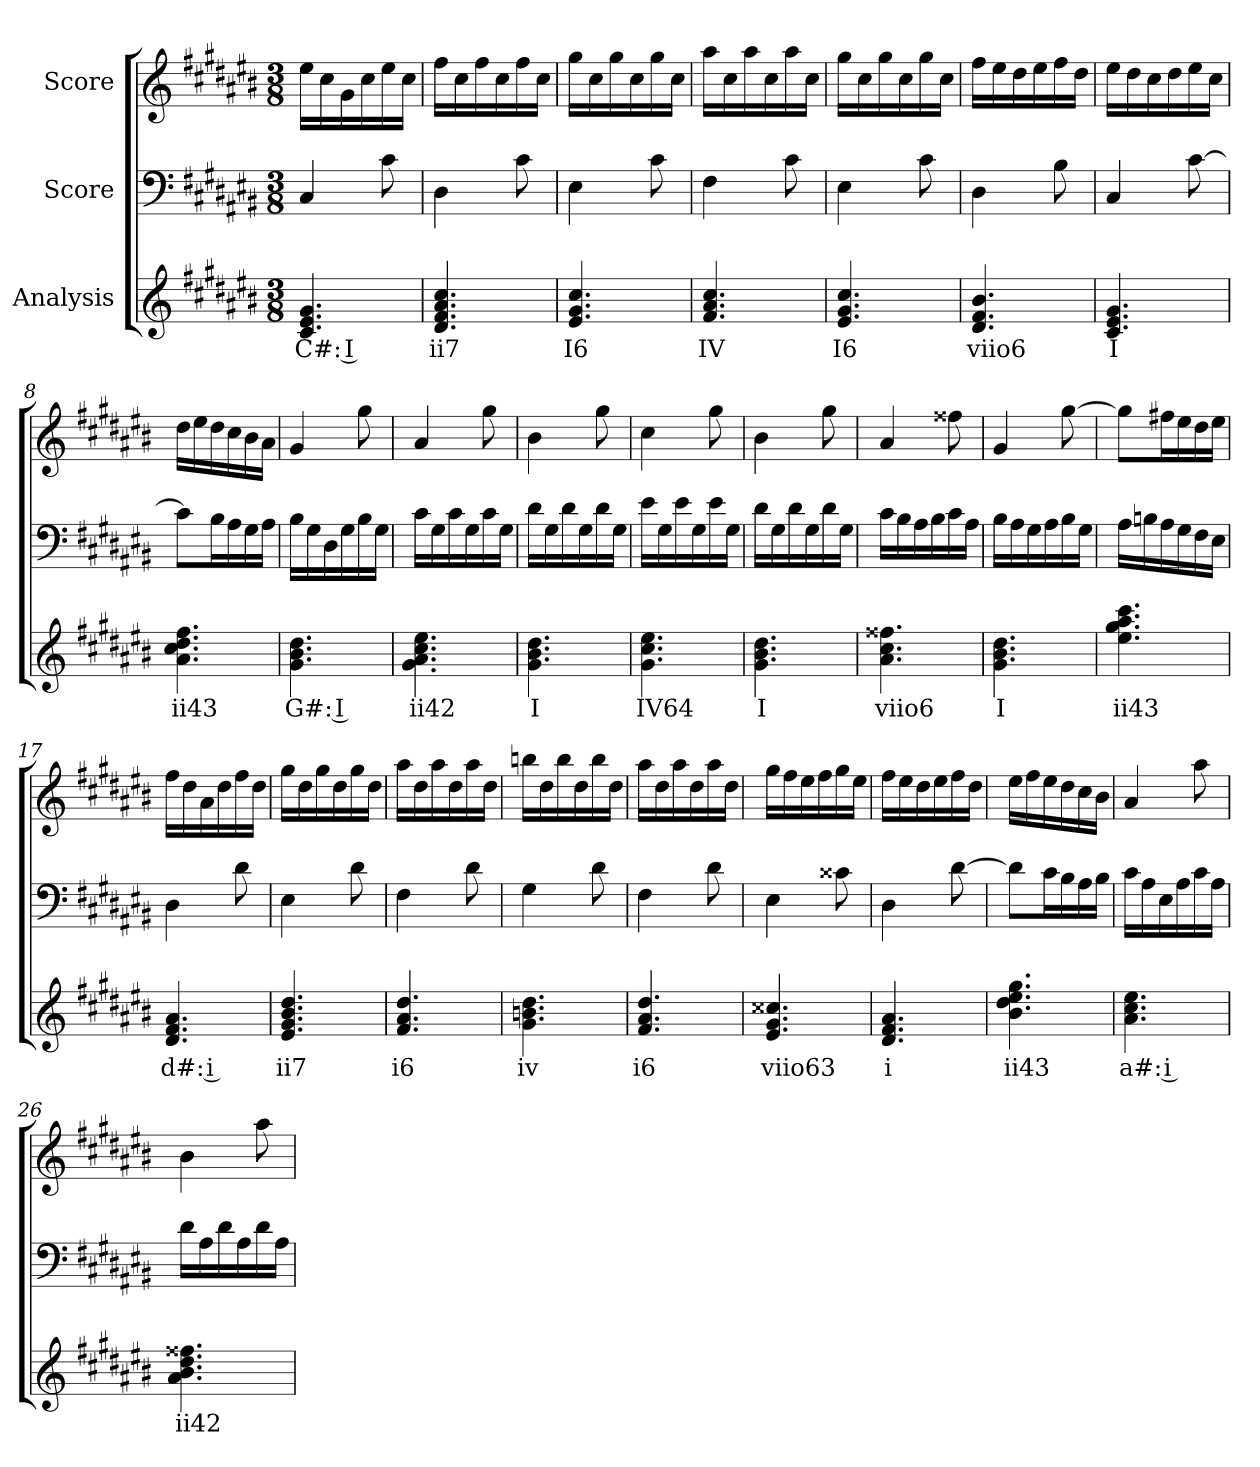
**kern	**text	**kern	**kern
*part3	*part3	*part2	*part1
*staff3	*staff3	*staff2	*staff1
*I"Analysis	*	*I"Score	*I"Score
*	*	*clefF4	*clefG2
*k[f#c#g#d#a#e#b#]	*	*k[f#c#g#d#a#e#b#]	*k[f#c#g#d#a#e#b#]
*M3/8	*	*M3/8	*M3/8
=1	=1	=1	=1
4.c# 4.e# 4.g#	C#: I	4C#/	16ee#\LL
.	.	.	16cc#\
.	.	.	16g#\
.	.	.	16cc#\
.	.	8c#\	16ee#\
.	.	.	16cc#\JJ
=2	=2	=2	=2
4.d# 4.f# 4.a# 4.cc#	ii7	4D#\	16ff#\LL
.	.	.	16cc#\
.	.	.	16ff#\
.	.	.	16cc#\
.	.	8c#\	16ff#\
.	.	.	16cc#\JJ
=3	=3	=3	=3
4.e# 4.g# 4.cc#	I6	4E#\	16gg#\LL
.	.	.	16cc#\
.	.	.	16gg#\
.	.	.	16cc#\
.	.	8c#\	16gg#\
.	.	.	16cc#\JJ
=4	=4	=4	=4
4.f# 4.a# 4.cc#	IV	4F#\	16aa#\LL
.	.	.	16cc#\
.	.	.	16aa#\
.	.	.	16cc#\
.	.	8c#\	16aa#\
.	.	.	16cc#\JJ
=5	=5	=5	=5
4.e# 4.g# 4.cc#	I6	4E#\	16gg#\LL
.	.	.	16cc#\
.	.	.	16gg#\
.	.	.	16cc#\
.	.	8c#\	16gg#\
.	.	.	16cc#\JJ
!!LO:LB:g=z
=6	=6	=6	=6
4.d# 4.f# 4.b#	viio6	4D#\	16ff#\LL
.	.	.	16ee#\
.	.	.	16dd#\
.	.	.	16ee#\
.	.	8B#\	16ff#\
.	.	.	16dd#\JJ
=7	=7	=7	=7
4.c# 4.e# 4.g#	I	4C#/	16ee#\LL
.	.	.	16dd#\
.	.	.	16cc#\
.	.	.	16dd#\
.	.	[8c#\	16ee#\
.	.	.	16cc#\JJ
=8	=8	=8	=8
4.a# 4.cc# 4.dd# 4.ff#	ii43	8c#\L]	16dd#\LL
.	.	.	16ee#\
.	.	16B#\L	16dd#\
.	.	16A#\	16cc#\
.	.	16G#\	16b#\
.	.	16A#\JJ	16a#\JJ
=9	=9	=9	=9
4.g# 4.b# 4.dd#	G#: I	16B#\LL	4g#/
.	.	16G#\	.
.	.	16D#\	.
.	.	16G#\	.
.	.	16B#\	8gg#\
.	.	16G#\JJ	.
=10	=10	=10	=10
4.g# 4.a# 4.cc# 4.ee#	ii42	16c#\LL	4a#/
.	.	16G#\	.
.	.	16c#\	.
.	.	16G#\	.
.	.	16c#\	8gg#\
.	.	16G#\JJ	.
=11	=11	=11	=11
4.g# 4.b# 4.dd#	I	16d#\LL	4b#\
.	.	16G#\	.
.	.	16d#\	.
.	.	16G#\	.
.	.	16d#\	8gg#\
.	.	16G#\JJ	.
!!LO:LB:g=z
=12	=12	=12	=12
4.g# 4.cc# 4.ee#	IV64	16e#\LL	4cc#\
.	.	16G#\	.
.	.	16e#\	.
.	.	16G#\	.
.	.	16e#\	8gg#\
.	.	16G#\JJ	.
=13	=13	=13	=13
4.g# 4.b# 4.dd#	I	16d#\LL	4b#\
.	.	16G#\	.
.	.	16d#\	.
.	.	16G#\	.
.	.	16d#\	8gg#\
.	.	16G#\JJ	.
=14	=14	=14	=14
4.a# 4.cc# 4.ff##X	viio6	16c#\LL	4a#/
.	.	16B#\	.
.	.	16A#\	.
.	.	16B#\	.
.	.	16c#\	8ff##X\
.	.	16A#\JJ	.
=15	=15	=15	=15
4.g# 4.b# 4.dd#	I	16B#\LL	4g#/
.	.	16A#\	.
.	.	16G#\	.
.	.	16A#\	.
.	.	16B#\	[8gg#\
.	.	16G#\JJ	.
=16	=16	=16	=16
4.ee# 4.gg# 4.aa# 4.ccc#	ii43	16A#\LL	8gg#\L]
.	.	16Bn\	.
.	.	16A#\	16ff#X\L
.	.	16G#\	16ee#\
.	.	16F#\	16dd#\
.	.	16E#\JJ	16ee#\JJ
=17	=17	=17	=17
4.d# 4.f# 4.a#	d#: i	4D#\	16ff#\LL
.	.	.	16dd#\
.	.	.	16a#\
.	.	.	16dd#\
.	.	8d#\	16ff#\
.	.	.	16dd#\JJ
!!LO:LB:g=z
=18	=18	=18	=18
4.e# 4.g# 4.b# 4.dd#	ii7	4E#\	16gg#\LL
.	.	.	16dd#\
.	.	.	16gg#\
.	.	.	16dd#\
.	.	8d#\	16gg#\
.	.	.	16dd#\JJ
=19	=19	=19	=19
4.f# 4.a# 4.dd#	i6	4F#\	16aa#\LL
.	.	.	16dd#\
.	.	.	16aa#\
.	.	.	16dd#\
.	.	8d#\	16aa#\
.	.	.	16dd#\JJ
=20	=20	=20	=20
4.g# 4.bn 4.dd#	iv	4G#\	16bbn\LL
.	.	.	16dd#\
.	.	.	16bb\
.	.	.	16dd#\
.	.	8d#\	16bb\
.	.	.	16dd#\JJ
=21	=21	=21	=21
4.f# 4.a# 4.dd#	i6	4F#\	16aa#\LL
.	.	.	16dd#\
.	.	.	16aa#\
.	.	.	16dd#\
.	.	8d#\	16aa#\
.	.	.	16dd#\JJ
=22	=22	=22	=22
4.e# 4.g# 4.cc##X	viio63	4E#\	16gg#\LL
.	.	.	16ff#\
.	.	.	16ee#\
.	.	.	16ff#\
.	.	8c##X\	16gg#\
.	.	.	16ee#\JJ
=23	=23	=23	=23
4.d# 4.f# 4.a#	i	4D#\	16ff#\LL
.	.	.	16ee#\
.	.	.	16dd#\
.	.	.	16ee#\
.	.	[8d#\	16ff#\
.	.	.	16dd#\JJ
!!LO:PB:g=z
=24	=24	=24	=24
4.b# 4.dd# 4.ee# 4.gg#	ii43	8d#\L]	16ee#\LL
.	.	.	16ff#\
.	.	16c#\L	16ee#\
.	.	16B#\	16dd#\
.	.	16A#\	16cc#\
.	.	16B#\JJ	16b#\JJ
=25	=25	=25	=25
4.a# 4.cc# 4.ee#	a#: i	16c#\LL	4a#/
.	.	16A#\	.
.	.	16E#\	.
.	.	16A#\	.
.	.	16c#\	8aa#\
.	.	16A#\JJ	.
=26	=26	=26	=26
4.a# 4.b# 4.dd# 4.ff##X	ii42	16d#\LL	4b#\
.	.	16A#\	.
.	.	16d#\	.
.	.	16A#\	.
.	.	16d#\	8aa#\
.	.	16A#\JJ	.
=	=	=	=
*-	*-	*-	*-
